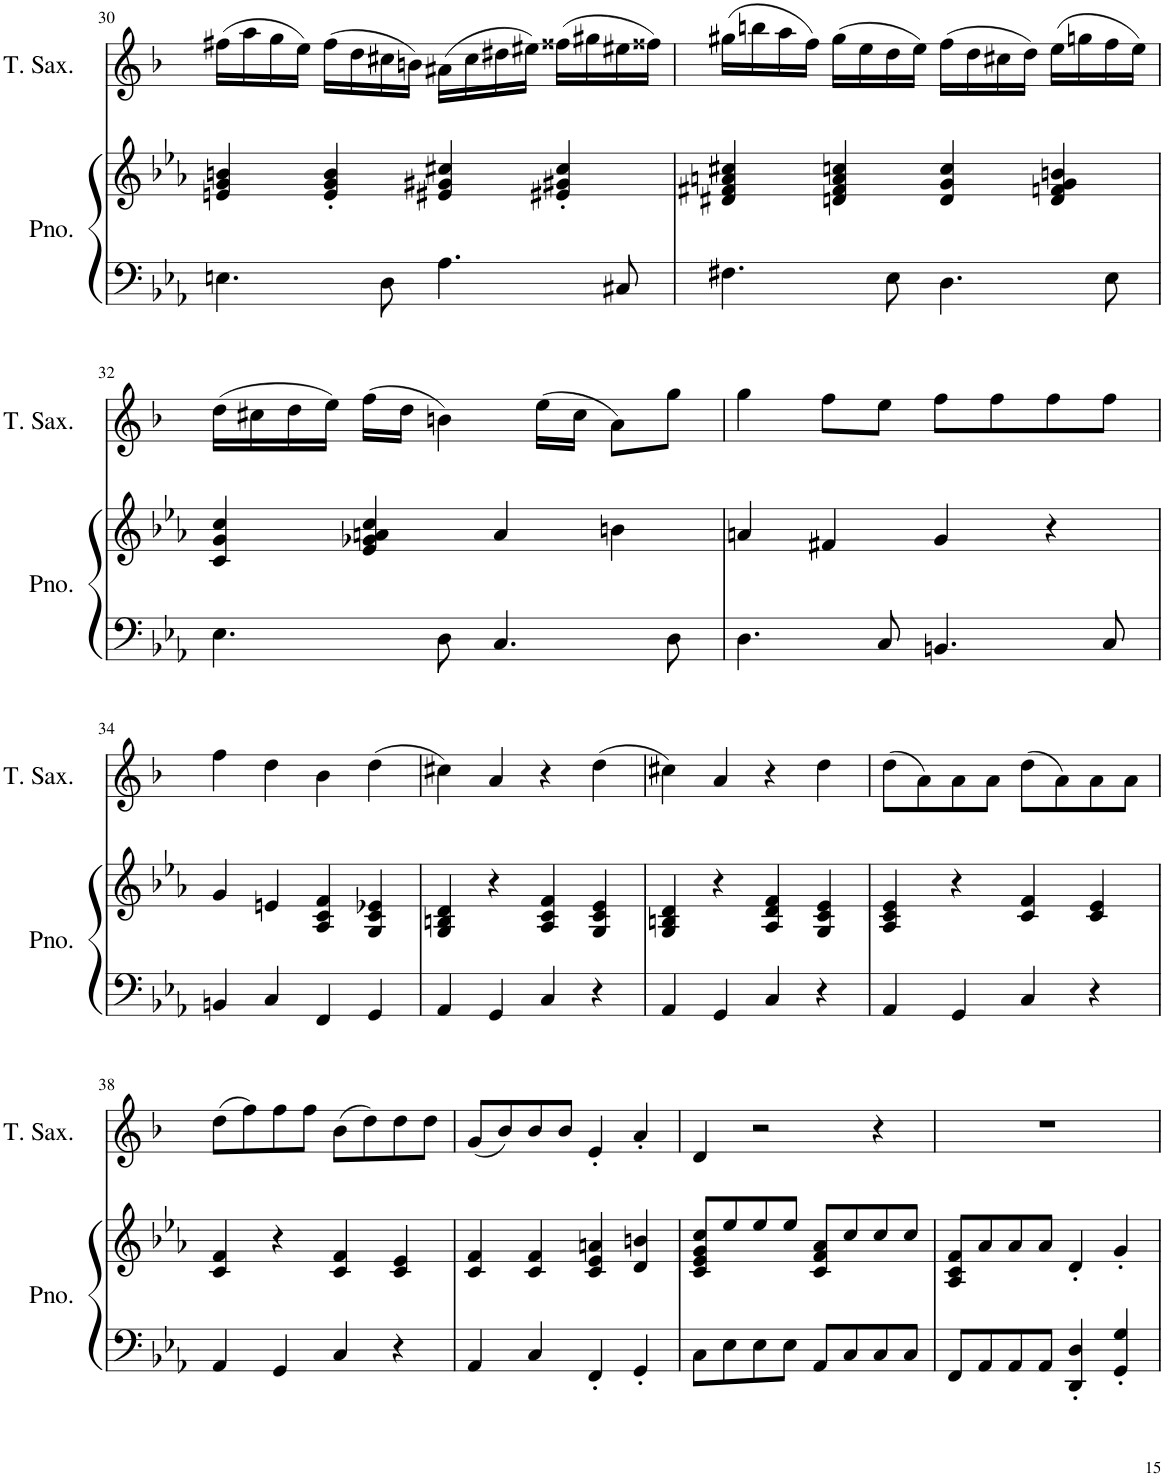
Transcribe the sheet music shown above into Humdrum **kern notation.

**kern	**kern	**kern
*part2	*part2	*part1
*staff3	*staff2	*staff1
*I"Piano	*	*I"Tenor Saxophone
*I'Pno.	*	*I'T. Sax.
!!LO:PB:g=z
*clefF4	*clefG2	*clefG2
*	*	*Trd8c14
*k[b-e-a-]	*k[b-e-a-]	*k[b-]
*M4/4	*M4/4	*M4/4
=30	=30	=30
4.En\	4en/ 4g/ 4bn/	(16ff#X\LL
.	.	16aa\
.	.	16gg\
.	.	16ee\JJ)
.	4e/' 4g/' 4b/'	(16ff#\LL
.	.	16dd\
8D\	.	16cc#X\
.	.	16bn\JJ)
4.A-\	4e#X/ 4g#X/ 4cc#X/	(16a#X\LL
.	.	16cc#\
.	.	16dd#X\
.	.	16ee#X\JJ)
.	4e#X/' 4g#X/' 4cc#/'	(16ff##X\LL
.	.	16gg#X\
8C#X/	.	16ee#X\
.	.	16ff##X\JJ)
=31	=31	=31
4.F#X\	4d#X/ 4f#X/ 4an/ 4cc#X/	(16gg#X\LL
.	.	16bbn\
.	.	16aa\
.	.	16ff\JJ)
.	4dn/ 4f#/ 4a/ 4ccn/	(16gg#\LL
.	.	16ee\
8E-\	.	16dd\
.	.	16ee\JJ)
4.D\	4d/ 4g/ 4cc/	(16ff\LL
.	.	16dd\
.	.	16cc#X\
.	.	16dd\JJ)
.	4d/ 4fn/ 4g/ 4bn/	(16ee\LL
.	.	16ggn\
8E-\	.	16ff\
.	.	16ee\JJ)
!!LO:LB:g=z
=32	=32	=32
4.E-\	4c/ 4g/ 4cc/	(16dd\LL
.	.	16cc#X\
.	.	16dd\
.	.	16ee\JJ)
.	4e-/ 4g-X/ 4an/ 4cc/	(16ff\LL
.	.	16dd\JJ
8D\	.	4bn\)
4.C/	4a/	.
.	.	(16ee\LL
.	.	16cc#\JJ
.	4bn\	8a\L)
8D\	.	8gg\J
=33	=33	=33
4.D\	4an/	4gg\
.	4f#X/	8ff\L
8C/	.	8ee\J
4.BBn/	4g/	8ff\L
.	.	8ff\
.	4r	8ff\
8C/	.	8ff\J
!!LO:LB:g=z
=34	=34	=34
4BBn/	4g/	4ff\
4C/	4en/	4dd\
4FF/	4A-/ 4c/ 4f/	4b-\
4GG/	4G/ 4c/ 4e-X/	(4dd\
=35	=35	=35
4AA-/	4G/ 4Bn/ 4d/	4cc#X\)
4GG/	4r	4a/
4C/	4A-/ 4c/ 4f/	4r
4r	4G/ 4c/ 4e-/	(4dd\
=36	=36	=36
4AA-/	4G/ 4Bn/ 4d/	4cc#X\)
4GG/	4r	4a/
4C/	4A-/ 4d/ 4f/	4r
4r	4G/ 4c/ 4e-/	4dd\
=37	=37	=37
4AA-/	4A-/ 4c/ 4e-/	(8dd\L
.	.	8a\)
4GG/	4r	8a\
.	.	8a\J
4C/	4c/ 4f/	(8dd\L
.	.	8a\)
4r	4c/ 4e-/	8a\
.	.	8a\J
!!LO:LB:g=z
=38	=38	=38
4AA-/	4c/ 4f/	(8dd\L
.	.	8ff\)
4GG/	4r	8ff\
.	.	8ff\J
4C/	4c/ 4f/	(8b-\L
.	.	8dd\)
4r	4c/ 4e-/	8dd\
.	.	8dd\J
=39	=39	=39
4AA-/	4c/ 4f/	(8g/L
.	.	8b-/)
4C/	4c/ 4f/	8b-/
.	.	8b-/J
4FF'/	4c/ 4e-/ 4an/	4e'/
4GG'/	4d/ 4bn/	4a'/
=40	=40	=40
8C\L	8c/ 8e-/ 8g/ 8cc/L	4d/
8E-\	8ee-/	.
8E-\	8ee-/	2r
8E-\J	8ee-/J	.
8AA-/L	8c/ 8f/ 8a-/L	.
8C/	8cc/	.
8C/	8cc/	4r
8C/J	8cc/J	.
=41	=41	=41
8FF/L	8A-/ 8c/ 8f/L	1r
8AA-/	8a-/	.
8AA-/	8a-/	.
8AA-/J	8a-/J	.
4DD/' 4D/'	4d'/	.
4GG/' 4G/'	4g'/	.
=	=	=
*-	*-	*-
